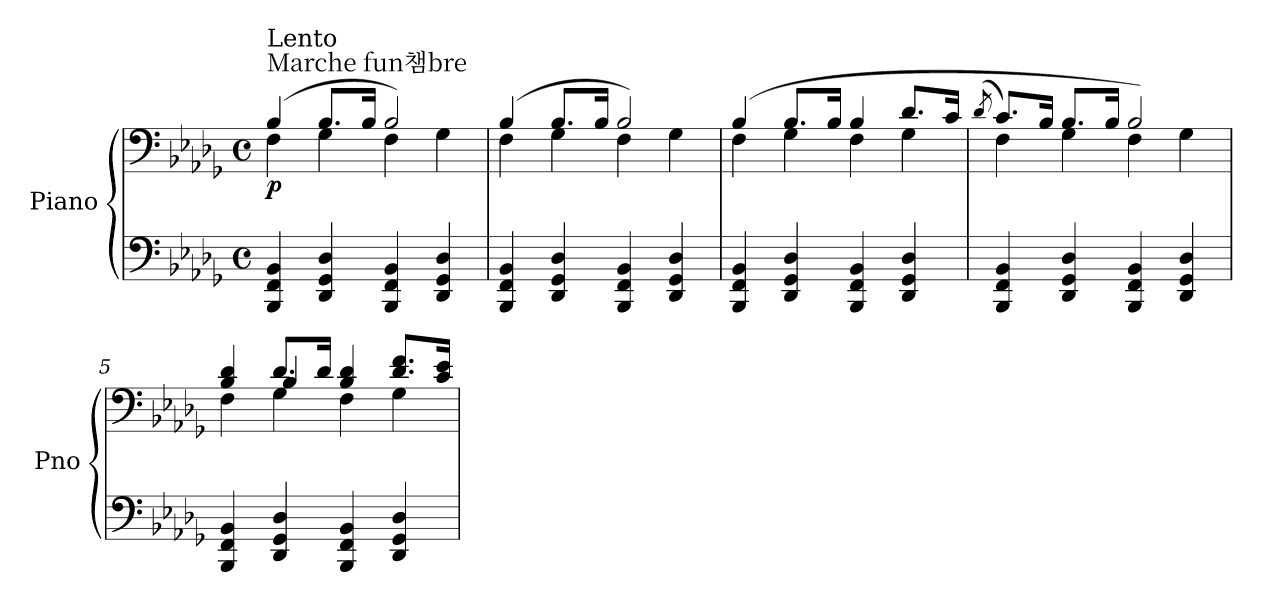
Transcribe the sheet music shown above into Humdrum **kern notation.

**kern	**kern	**dynam
*part1	*part1	*part1
*staff2	*staff1	*staff1/2
*I"Piano	*	*
*I'Pno	*	*
*clefF4	*clefF4	*
*k[b-e-a-d-g-]	*k[b-e-a-d-g-]	*
*M4/4	*M4/4	*
*met(c)	*met(c)	*
=1	=1	=1
*	*^	*
!	!LO:TX:a:B:t=Marche fun챔bre	!	!
!	!LO:TX:a:t=Lento	!	!
!	!	!	!LO:DY:b
4BBB-/ 4FF/ 4BB-/	(4B-/	4F\	p
4DD-/ 4GG-/ 4D-/	8.B-/L	4G-\	.
.	16B-/Jk	.	.
4BBB-/ 4FF/ 4BB-/	2B-/)	4F\	.
4DD-/ 4GG-/ 4D-/	.	4G-\	.
=2	=2	=2	=2
4BBB-/ 4FF/ 4BB-/	(4B-/	4F\	.
4DD-/ 4GG-/ 4D-/	8.B-/L	4G-\	.
.	16B-/Jk	.	.
4BBB-/ 4FF/ 4BB-/	2B-/)	4F\	.
4DD-/ 4GG-/ 4D-/	.	4G-\	.
=3	=3	=3	=3
4BBB-/ 4FF/ 4BB-/	(4B-/	4F\	.
4DD-/ 4GG-/ 4D-/	8.B-/L	4G-\	.
.	16B-/Jk	.	.
4BBB-/ 4FF/ 4BB-/	4B-/	4F\	.
4DD-/ 4GG-/ 4D-/	8.d-/L	4G-\	.
.	16c/Jk	.	.
=4	=4	=4	=4
.	(8qd-/	.	.
4BBB-/ 4FF/ 4BB-/	8.c/L)	4F\	.
.	16B-/Jk	.	.
4DD-/ 4GG-/ 4D-/	8.B-/L	4G-\	.
.	16B-/Jk	.	.
4BBB-/ 4FF/ 4BB-/	2B-/)	4F\	.
4DD-/ 4GG-/ 4D-/	.	4G-\	.
=5	=5	=5	=5
*	*	*^	*
4BBB-/ 4FF/ 4BB-/	4B-/ 4d-/	4F\	4ryy	.
4DD-/ 4GG-/ 4D-/	8.d-/L	4G-\	4B-/	.
.	16d-/Jk	.	.	.
4BBB-/ 4FF/ 4BB-/	4B-/ 4d-/	4F\	2ryy	.
4DD-/ 4GG-/ 4D-/	8.d-/ 8.f/L	4G-\	.	.
.	16c/ 16e-/Jk	.	.	.
*	*v	*v	*v	*
=	=	=
*-	*-	*-
